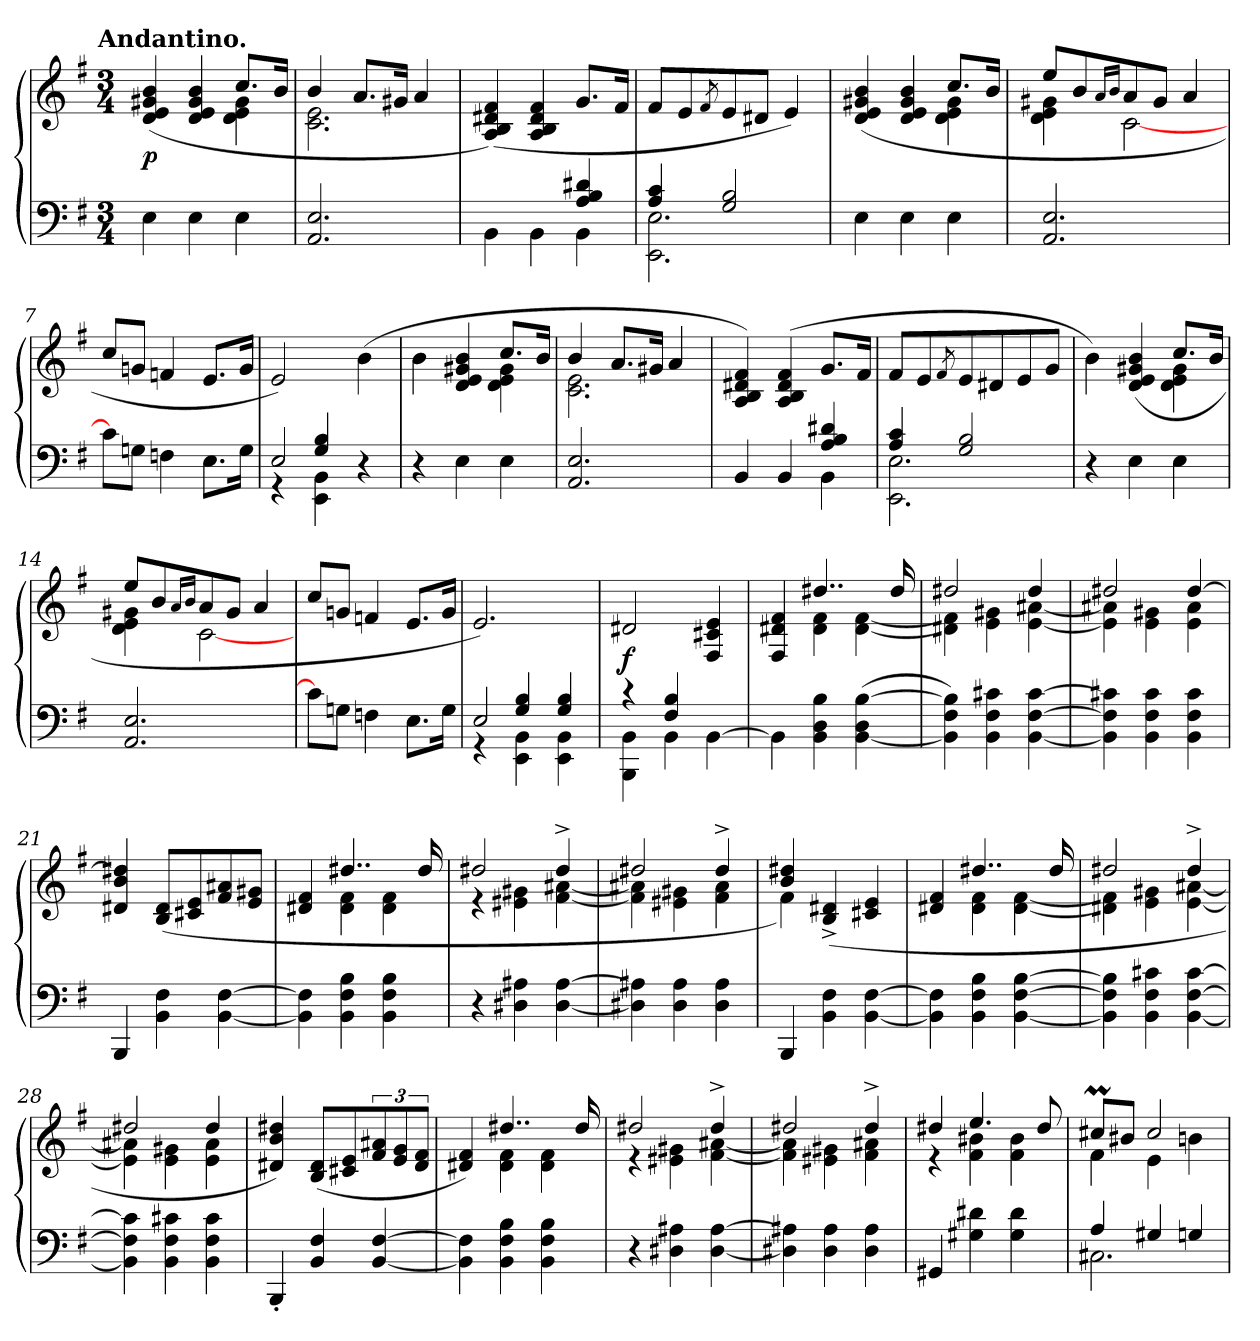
**kern	**kern	**dynam
*part1	*part1	*part1
*staff2	*staff1	*staff1/2
*clefF4	*clefG2	*
*k[f#]	*k[f#]	*
*e:	*e:	*
!!LO:TX:omd:t=Andantino.
*M3/4	*M3/4	*
*MM90	*MM90	*
=1	=1	=1
*	*^	*
4E	(>4b 4g#X 4e 4d	2ryy	p
4E	4b 4g# 4e 4d	.	.
4E	8.ccL	4g# 4e 4d	.
.	16bJk	.	.
=2	=2	=2	=2
2.E 2.AA	4b	2.e 2.c	.
.	8.aL	.	.
.	16g#XJk	.	.
.	4a	.	.
*	*v	*v	*
=3	=3	=3
*^	*	*
2ryy	4BB\	(>4f#/ 4d#X/ 4B/ 4A/)	.
.	4BB\	4f#/ 4d#/ 4B/ 4A/	.
4d#X 4B 4A	4BB\	8.gL	.
.	.	16f#Jk	.
=4	=4	=4	=4
4c 4A	2.E 2.EE	8f#L	.
.	.	8e	.
.	.	8qf#/	.
2B 2G	.	8e	.
.	.	8d#XJ	.
.	.	4e)	.
*v	*v	*	*
=5	=5	=5
*	*^	*
4E	(>4b 4g#X 4e 4d	2ryy	.
4E	4b 4g# 4e 4d	.	.
4E	8.ccL	4g# 4e 4d	.
.	16bJk	.	.
=6	=6	=6	=6
2.E 2.AA	8eeL	4g#X 4e 4d	.
.	8b	.	.
.	16qa/LL	.	.
.	16qb/JJ	.	.
.	8a	[2c	.
.	8g#J	.	.
.	4a	.	.
*	*v	*v	*
=7	=7	=7
8cL]	8ccL	.
8GnJ	8gnJ	.
4Fn	4fn	.
8.EL	8.eL	.
16GJk	16gJk	.
=8	=8	=8
*^	*	*
*	*^	*	*
4ryy	2E/	4rGG	2e)	.
4B 4G	.	4BB\ 4EE\	.	.
4r	4ryy	4ryy	(>4b	.
*v	*v	*v	*	*
=9	=9	=9
*	*^	*
4r	4b	2ryy	.
4E	4b 4g#X 4e 4d	.	.
4E	8.ccL	4g# 4e 4d	.
.	16bJk	.	.
=10	=10	=10	=10
2.E 2.AA	4b	2.e 2.c	.
.	8.aL	.	.
.	16g#XJk	.	.
.	4a	.	.
*	*v	*v	*
=11	=11	=11
*^	*	*
2ryy	4BB	4f#/ 4d#X/ 4B/ 4A/)	.
.	4BB	(>4f#/ 4d#/ 4B/ 4A/	.
4d# 4B 4A	4BB	8.gL	.
.	.	16f#Jk	.
=12	=12	=12	=12
4c 4A	2.E 2.EE	8f#L	.
.	.	8e	.
.	.	8qf#/	.
2B 2G	.	8e	.
.	.	8d#X	.
.	.	8e	.
.	.	8gJ	.
*v	*v	*	*
=13	=13	=13
*	*^	*
4r	4b)	2ryy	.
4E	(>4b 4g#X 4e 4d	.	.
4E	8.ccL	4g# 4e 4d	.
.	16bJk	.	.
=14	=14	=14	=14
2.E 2.AA	8eeL	4g#X 4e 4d	.
.	8b	.	.
.	16qa/LL	.	.
.	16qb/JJ	.	.
.	8a	[2c	.
.	8g#J	.	.
.	4a	.	.
*	*v	*v	*
=15	=15	=15
8cL]	8ccL	.
8GnJ	8gnJ	.
4Fn	4fn	.
8.EL	8.eL	.
16GJk	16gJk	.
=16	=16	=16
*^	*	*
*	*^	*	*
4ryy	2E/	4rGG	2.e)	.
4B 4G	.	4BB\ 4EE\	.	.
4B 4G	4ryy	4BB\ 4EE\	.	.
*	*v	*v	*	*
=17	=17	=17	=17
4rc	4BB 4BBB	2d#X	f
4B 4F#	4BB	.	.
4ryy	[4BB\	4e/ 4c#X/ 4F#/	.
*v	*v	*	*
=18	=18	=18
*	*^	*
4BB\]	4f#/ 4d#X/ 4F#/	4ryy	.
4B 4D 4BB	4..dd#X	4f# 4d#	.
([4B 4D [4BB	.	[4f# [4d#	.
.	16dd#	.	.
=19	=19	=19	=19
4B] 4F# 4BB])	2dd#X	4f#] 4d#X]	.
4c#X 4F# 4BB	.	4g#X 4e	.
[4c# [4F# [4BB	4dd#	[4a#X [4e	.
=20	=20	=20	=20
4c#X] 4F#] 4BB]	2dd#X	4a#X] 4e]	.
4c# 4F# 4BB	.	4g#X 4e	.
4c# 4F# 4BB	[4dd#	4a# 4e	.
*	*v	*v	*
=21	=21	=21
4BBB	4dd#X] 4b 4d#X	.
4F# 4BB	(>8d# 8BL	.
.	8e 8c#X	.
[4F# [4BB	8a#X 8f#	.
.	8g#X 8eJ	.
=22	=22	=22
*	*^	*
4F#] 4BB]	4f# 4d#X	4ryy	.
4B 4F# 4BB	4..dd#X	4f# 4d#	.
4B 4F# 4BB	.	4f# 4d#	.
.	16dd#	.	.
=23	=23	=23	=23
4r	2dd#X	4re	.
4A#X 4D#X	.	4g#X 4e#X	.
[4A# [4D#	4dd#^>	[4a#X [4f#	.
=24	=24	=24	=24
4A#X] 4D#X]	2dd#X	4a#X] 4f#]	.
4A# 4D#	.	4g#X 4e#X	.
4A# 4D#	4dd#^>	4a# 4f#	.
=25	=25	=25	=25
4BBB	4dd#X 4b	4f#)	.
4F# 4BB	(>4d#X^> 4B^>	2ryy	.
[4F# [4BB	4e 4c#X	.	.
=26	=26	=26	=26
4F#] 4BB]	4f# 4d#X	4ryy	.
4B 4F# 4BB	4..dd#	4f# 4d#	.
[4B [4F# [4BB	.	[4f# [4d#	.
.	16dd#	.	.
=27	=27	=27	=27
4B] 4F#] 4BB]	2dd#X	4f#] 4d#X]	.
4c#X 4F# 4BB	.	4g#X 4e	.
[4c# [4F# [4BB	4dd#^>	[4a#X [4e	.
=28	=28	=28	=28
4c#] 4F#] 4BB]	2dd#X	4a#X] 4e]	.
4c#X 4F# 4BB	.	4g#X 4e	.
4c# 4F# 4BB	4dd#	4a# 4e	.
*	*v	*v	*
=29	=29	=29
4BBB'<	4dd#X 4b 4d#X)	.
4F#/ 4BB/	(<8d# 8BL	.
.	8e 8c#X	.
[4F#/ [4BB/	12a#X 12f#	.
.	12g 12e	.
.	12f# 12d#J	.
=30	=30	=30
*	*^	*
4F#] 4BB]	4f# 4d#X)	4ryy	.
4B 4F# 4BB	4..dd#	4f# 4d#	.
4B 4F# 4BB	.	4f# 4d#	.
.	16dd#	.	.
=31	=31	=31	=31
4r	2dd#X	4re	.
4A#X 4D#X	.	4g#X 4e#X	.
[4A# [4D#	4dd#^>	[4a#X [4f#	.
=32	=32	=32	=32
4A#X] 4D#X]	2dd#X	4a#] 4f#]	.
4A# 4D#	.	4g#X 4e#X	.
4A# 4D#	4dd#^>	4a#X 4f#	.
=33	=33	=33	=33
4GG#X	4dd#X	4re	.
4d#X 4G#X	4.ee	4b#X 4f#	.
4d# 4G#	.	4b# 4f#	.
.	8dd#	.	.
=34	=34	=34	=34
*^	*	*	*
4A	2.C#X	8cc#XmL	4f#	.
.	.	8b#XJ	.	.
4G#X	.	2cc#	4e	.
4Gn	.	.	4bn	.
*v	*v	*	*	*
*	*v	*v	*
=	=	=
*-	*-	*-
